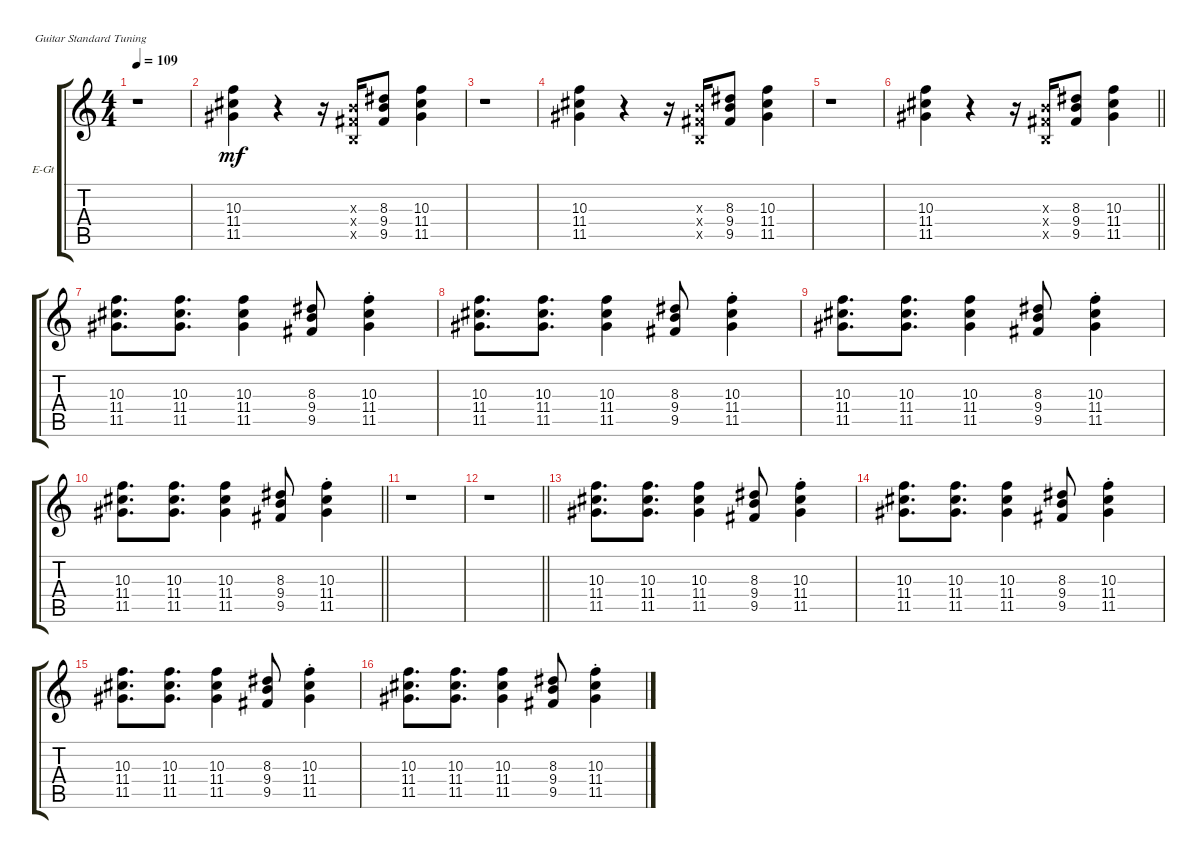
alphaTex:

\defaultSystemsLayout 4
\bracketExtendMode groupsimilarinstruments
\firstSystemTrackNameOrientation horizontal
\otherSystemsTrackNameOrientation horizontal
\track ("Electric Guitar" "E-Gt") {instrument overdrivenguitar}
\staff {score tabs}
\tuning (E4 B3 G3 D3 A2 E2)
\ts (4 4)
\tempo 109
\clef g2
\ks c
r.1{dy mf} |
(10.3 11.4 11.5).4 r.4 r.16 (4.3{x} 4.4{x} 2.5{x}).16 (8.3 9.4 9.5).8 (10.3 11.4 11.5).4 |
r.1 |
(10.3 11.4 11.5).4 r.4 r.16 (4.3{x} 4.4{x} 2.5{x}).16 (8.3 9.4 9.5).8 (10.3 11.4 11.5).4 |
r.1 |
\barLineRight lightlight
(10.3 11.4 11.5).4 r.4 r.16 (4.3{x} 4.4{x} 2.5{x}).16 (8.3 9.4 9.5).8 (10.3 11.4 11.5).4 |
(10.3 11.4 11.5).8{d} (10.3 11.4 11.5).8{d} (10.3 11.4 11.5).4 (8.3 9.4 9.5).8 (10.3{st} 11.4{st} 11.5{st}).4 |
(10.3 11.4 11.5).8{d} (10.3 11.4 11.5).8{d} (10.3 11.4 11.5).4 (8.3 9.4 9.5).8 (10.3{st} 11.4{st} 11.5{st}).4 |
(10.3 11.4 11.5).8{d} (10.3 11.4 11.5).8{d} (10.3 11.4 11.5).4 (8.3 9.4 9.5).8 (10.3{st} 11.4{st} 11.5{st}).4 |
\barLineRight lightlight
(10.3 11.4 11.5).8{d} (10.3 11.4 11.5).8{d} (10.3 11.4 11.5).4 (8.3 9.4 9.5).8 (10.3{st} 11.4{st} 11.5{st}).4 |
r.1 |
\barLineRight lightlight
r.1 |
(10.3 11.4 11.5).8{d} (10.3 11.4 11.5).8{d} (10.3 11.4 11.5).4 (8.3 9.4 9.5).8 (10.3{st} 11.4{st} 11.5{st}).4 |
(10.3 11.4 11.5).8{d} (10.3 11.4 11.5).8{d} (10.3 11.4 11.5).4 (8.3 9.4 9.5).8 (10.3{st} 11.4{st} 11.5{st}).4 |
(10.3 11.4 11.5).8{d} (10.3 11.4 11.5).8{d} (10.3 11.4 11.5).4 (8.3 9.4 9.5).8 (10.3{st} 11.4{st} 11.5{st}).4 |
(10.3 11.4 11.5).8{d} (10.3 11.4 11.5).8{d} (10.3 11.4 11.5).4 (8.3 9.4 9.5).8 (10.3{st} 11.4{st} 11.5{st}).4
